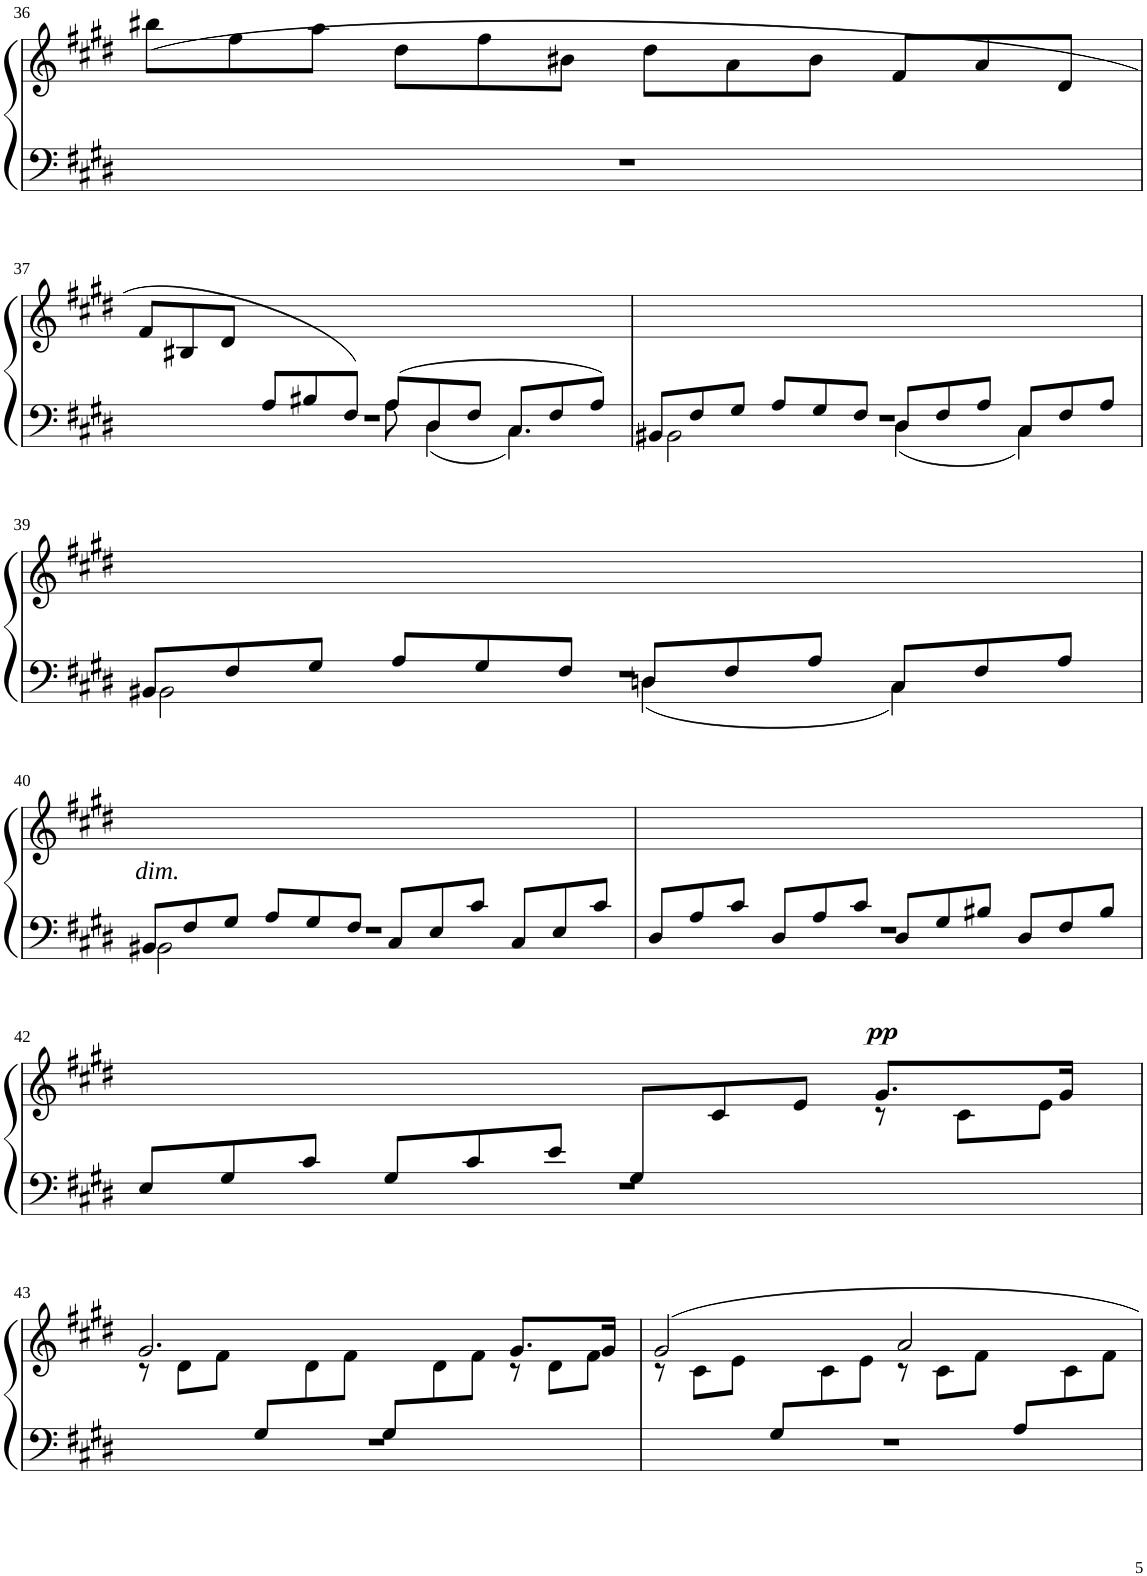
**kern	**kern	**dynam
*part1	*part1	*part1
*staff2	*staff1	*staff1/2
*I"Piano	*	*
*I'Pno	*	*
!!LO:PB:g=z
*clefF4	*clefG2	*
*k[f#c#g#d#]	*k[f#c#g#d#]	*
*M4/4	*M4/4	*
*met(c|)	*met(c|)	*
*	*Xtuplet	*
=36	=36	=36
1r	(12bb#X\L	.
.	12ff#\	.
.	12aa\J	.
.	12dd#\L	.
.	12ff#\	.
.	12b#X\J	.
.	12dd#\L	.
.	12a\	.
.	12b#\J	.
.	12f#/L	.
.	12a/	.
.	12d#/J	.
!!LO:LB:g=z
=37	=37	=37
*^	*	*
*	*^	*	*
4ryy	2ryy	1r	12f#/L	.
.	.	.	12B#X/	.
.	.	.	12d#/J	.
*Xtuplet	*	*	*	*
12A/L	.	.	2.ryy	.
12B#X/	.	.	.	.
12F#/J)	.	.	.	.
12A/L	12A\	.	.	.
12D#/	6D#\	.	.	.
12F#/J	.	.	.	.
12C#/L	6.C#\	.	.	.
12F#/	.	.	.	.
12A/J	.	.	.	.
=38	=38	=38	=38	=38
12BB#X/L	2BB#\	1r	1ryy	.
12F#/	.	.	.	.
12G#/J	.	.	.	.
12A/L	.	.	.	.
12G#/	.	.	.	.
12F#/J	.	.	.	.
12D#/L	4D#\	.	.	.
12F#/	.	.	.	.
12A/J	.	.	.	.
12C#/L	4C#\	.	.	.
12F#/	.	.	.	.
12A/J	.	.	.	.
!!LO:LB:g=z
=39	=39	=39	=39	=39
12BB#X/L	2BB#\	1r	1ryy	.
12F#/	.	.	.	.
12G#/J	.	.	.	.
12A/L	.	.	.	.
12G#/	.	.	.	.
12F#/J	.	.	.	.
12Dn/L	4D\	.	.	.
12F#/	.	.	.	.
12A/J	.	.	.	.
12C#/L	4C#\	.	.	.
12F#/	.	.	.	.
12A/J	.	.	.	.
!!LO:LB:g=z
=40	=40	=40	=40	=40
!	!	!	!LO:TX:b:i:t=dim.	!
12BB#X/L	2BB#\	1r	1ryy	.
12F#/	.	.	.	.
12G#/J	.	.	.	.
12A/L	.	.	.	.
12G#/	.	.	.	.
12F#/J	.	.	.	.
12C#/L	2ryy	.	.	.
12E/	.	.	.	.
12c#/J	.	.	.	.
12C#/L	.	.	.	.
12E/	.	.	.	.
12c#/J	.	.	.	.
*	*v	*v	*	*
=41	=41	=41	=41
12D#/L	1r	1ryy	.
12A/	.	.	.
12c#/J	.	.	.
12D#/L	.	.	.
12A/	.	.	.
12c#/J	.	.	.
12D#/L	.	.	.
12G#/	.	.	.
12B#X/J	.	.	.
12D#/L	.	.	.
12F#/	.	.	.
12B#/J	.	.	.
!!LO:LB:g=z
=42	=42	=42	=42
*	*	*^	*
12E/L	1r	2ryy	12%7ryy	.
12G#/	.	.	.	.
12c#/J	.	.	.	.
12G#/L	.	.	.	.
12c#/	.	.	.	.
12e/J	.	.	.	.
12G#/L	.	4ryy	.	.
12%5ryy	.	.	12c#/	.
.	.	.	12e/J	.
!	!	!	!	!LO:DY:a
.	.	8.g#/L	12r	pp
.	.	.	12c#\L	.
.	.	.	12e\J	.
.	.	16g#/Jk	.	.
!!LO:LB:g=z	!!
=43	=43	=43	=43	=43
4ryy	1r	2.g#/	12r	.
.	.	.	12d#\L	.
.	.	.	12f#\J	.
12G#/L	.	.	12ryy	.
6ryy	.	.	12d#\	.
.	.	.	12f#\J	.
12G#/L	.	.	12ryy	.
12%5ryy	.	.	12d#\	.
.	.	.	12f#\J	.
.	.	8.g#/L	12r	.
.	.	.	12d#\L	.
.	.	.	12f#\J	.
.	.	16g#/Jk	.	.
=44	=44	=44	=44	=44
4ryy	1r	2g#/	12r	.
.	.	.	12c#\L	.
.	.	.	12e\J	.
12G#/L	.	.	12ryy	.
12%5ryy	.	.	12c#\	.
.	.	.	12e\J	.
.	.	2a/	12r	.
.	.	.	12c#\L	.
.	.	.	12f#\J	.
12A/L	.	.	12ryy	.
6ryy	.	.	12c#\	.
.	.	.	12f#\J	.
*v	*v	*	*	*
*	*v	*v	*
=	=	=
*-	*-	*-
